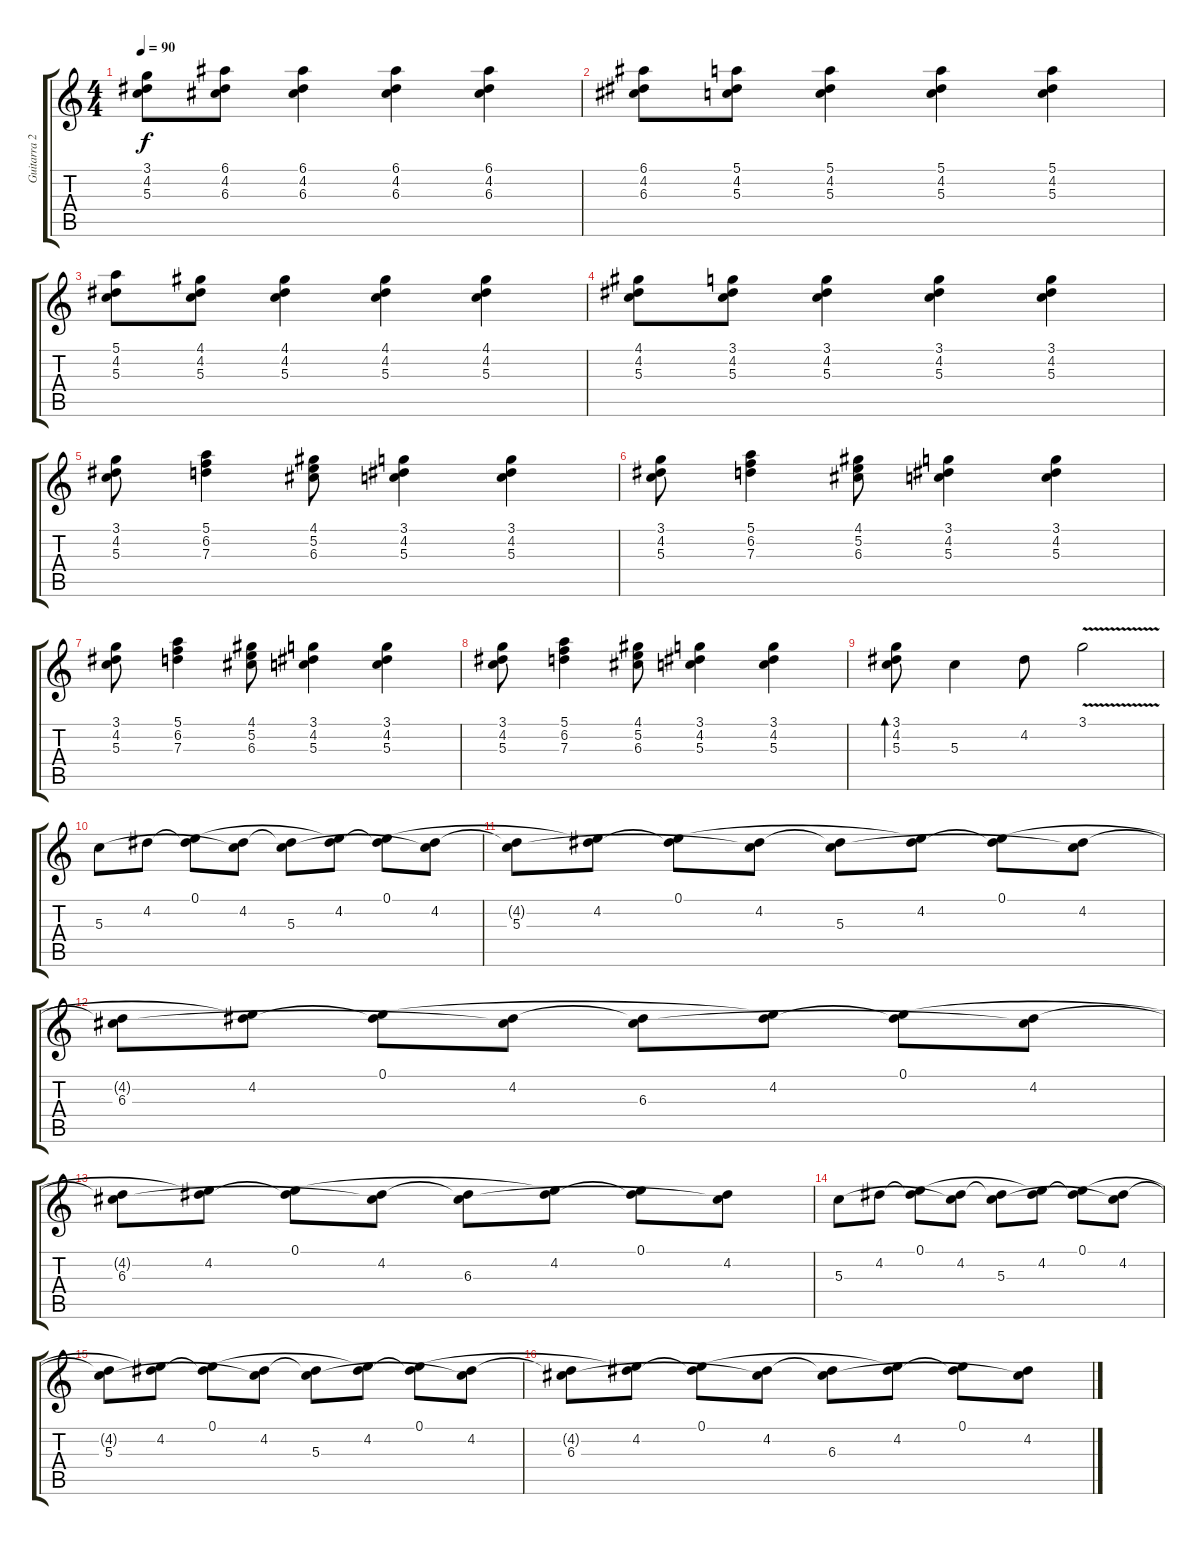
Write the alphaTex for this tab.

\track ("Guitarra 2" "Guitarra 2") {instrument acousticguitarsteel}
\staff {score tabs}
\tuning (E4 B3 G3 D3 A2 E2) {hide}
\ts (4 4)
\tempo 90
\clef g2
\ks c
(3.1 4.2 5.3).8{dy f} (6.1 4.2 6.3).8 (6.1 4.2 6.3).4 (6.1 4.2 6.3).4 (6.1 4.2 6.3).4 |
(6.1 4.2 6.3).8 (5.1 4.2 5.3).8 (5.1 4.2 5.3).4 (5.1 4.2 5.3).4 (5.1 4.2 5.3).4 |
(5.1 4.2 5.3).8 (4.1 4.2 5.3).8 (4.1 4.2 5.3).4 (4.1 4.2 5.3).4 (4.1 4.2 5.3).4 |
(4.1 4.2 5.3).8 (3.1 4.2 5.3).8 (3.1 4.2 5.3).4 (3.1 4.2 5.3).4 (3.1 4.2 5.3).4 |
(3.1 4.2 5.3).8 (5.1 6.2 7.3).4 (4.1 5.2 6.3).8 (3.1 4.2 5.3).4 (3.1 4.2 5.3).4 |
(3.1 4.2 5.3).8 (5.1 6.2 7.3).4 (4.1 5.2 6.3).8 (3.1 4.2 5.3).4 (3.1 4.2 5.3).4 |
(3.1 4.2 5.3).8 (5.1 6.2 7.3).4 (4.1 5.2 6.3).8 (3.1 4.2 5.3).4 (3.1 4.2 5.3).4 |
(3.1 4.2 5.3).8 (5.1 6.2 7.3).4 (4.1 5.2 6.3).8 (3.1 4.2 5.3).4 (3.1 4.2 5.3).4 |
(3.1 4.2 5.3).8{bd 480} 5.3.4 4.2.8 3.1{v}.2 |
5.3.8 4.2.8 (0.1 4.2{t}).8 (4.2 5.3{t}).8 (4.2{t} 5.3).8 (0.1{t} 4.2).8 (0.1 4.2{t}).8 (4.2 5.3{t}).8 |
(4.2{t} 5.3).8 (0.1{t} 4.2).8 (0.1 4.2{t}).8 (4.2 5.3{t}).8 (4.2{t} 5.3).8 (0.1{t} 4.2).8 (0.1 4.2{t}).8 (4.2 5.3{t}).8 |
(4.2{t} 6.3).8 (0.1{t} 4.2).8 (0.1 4.2{t}).8 (4.2 6.3{t}).8 (4.2{t} 6.3).8 (0.1{t} 4.2).8 (0.1 4.2{t}).8 (4.2 6.3{t}).8 |
(4.2{t} 6.3).8 (0.1{t} 4.2).8 (0.1 4.2{t}).8 (4.2 6.3{t}).8 (4.2{t} 6.3).8 (0.1{t} 4.2).8 (0.1 4.2{t}).8 (4.2 6.3{t}).8 |
5.3.8 4.2.8 (0.1 4.2{t}).8 (4.2 5.3{t}).8 (4.2{t} 5.3).8 (0.1{t} 4.2).8 (0.1 4.2{t}).8 (4.2 5.3{t}).8 |
(4.2{t} 5.3).8 (0.1{t} 4.2).8 (0.1 4.2{t}).8 (4.2 5.3{t}).8 (4.2{t} 5.3).8 (0.1{t} 4.2).8 (0.1 4.2{t}).8 (4.2 5.3{t}).8 |
(4.2{t} 6.3).8 (0.1{t} 4.2).8 (0.1 4.2{t}).8 (4.2 6.3{t}).8 (4.2{t} 6.3).8 (0.1{t} 4.2).8 (0.1 4.2{t}).8 (4.2 6.3{t}).8
